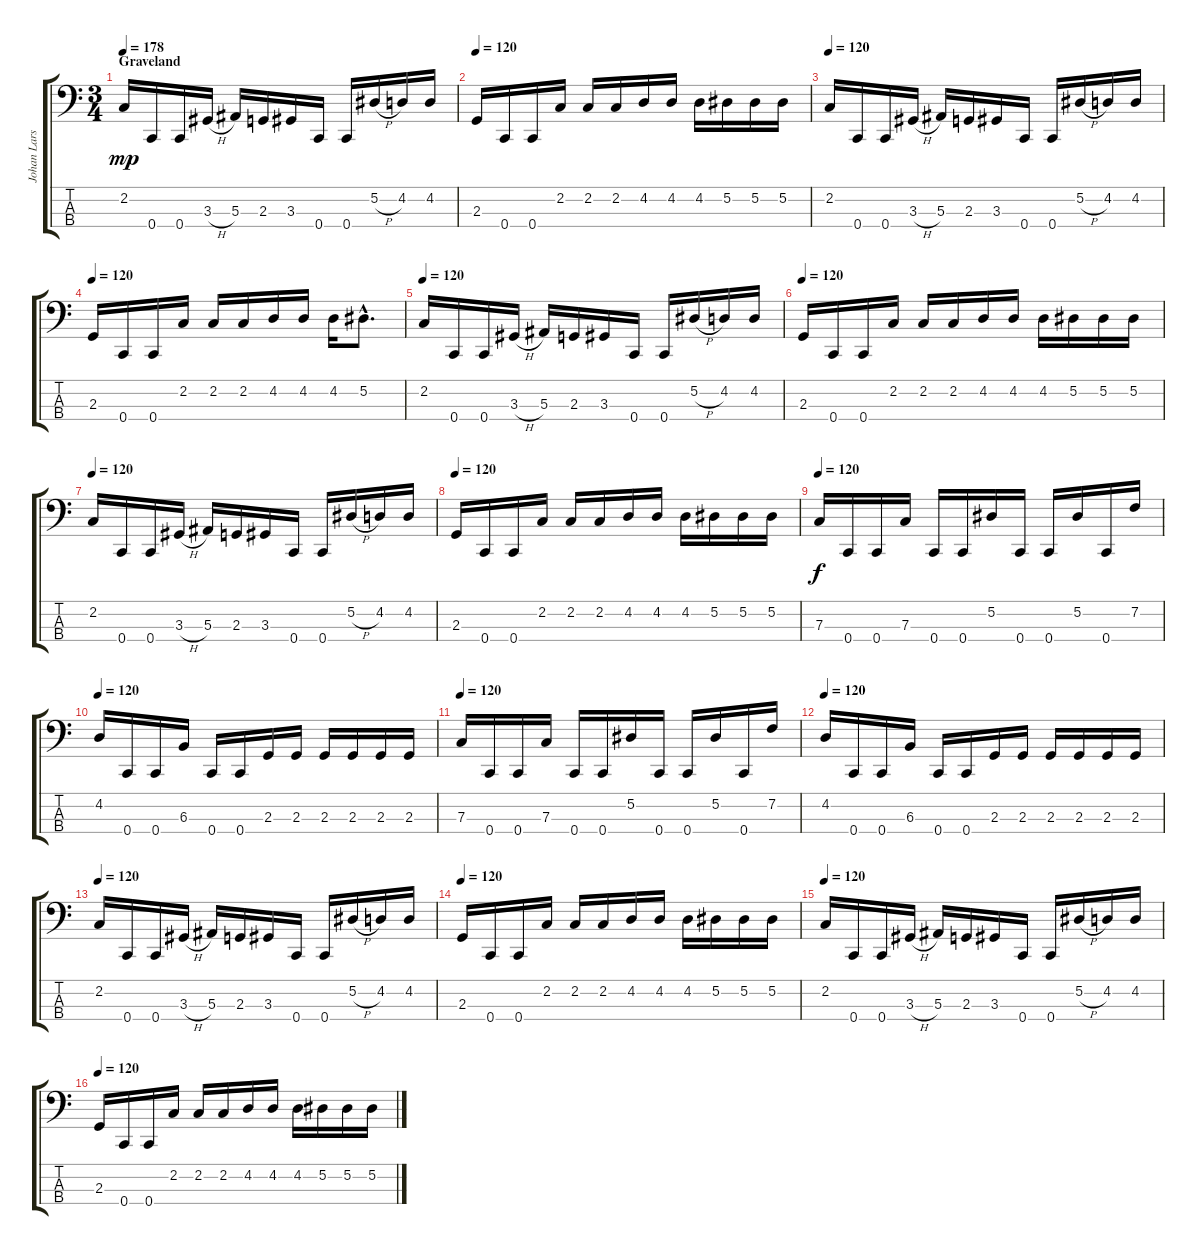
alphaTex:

\track ("Johan Larsson" "Johan Lars") {instrument electricbassfinger}
\staff {score tabs}
\tuning (Eb2 Bb1 F1 C1) {hide}
\ts (3 4)
\section ("" "Graveland")
\tempo 178
\tempo 120
\tempo 178
\clef f4
\ks c
2.2.16{dy mp instrument electricbassfinger} 0.4.16 0.4.16 3.3{h}.16 5.3.16 2.3.16 3.3.16 0.4.16 0.4.16 5.2{h}.16 4.2.16 4.2.16 |
\tempo 120
2.3.16 0.4.16 0.4.16 2.2.16 2.2.16 2.2.16 4.2.16 4.2.16 4.2.16 5.2.16 5.2.16 5.2.16 |
\tempo 120
2.2.16 0.4.16 0.4.16 3.3{h}.16 5.3.16 2.3.16 3.3.16 0.4.16 0.4.16 5.2{h}.16 4.2.16 4.2.16 |
\tempo 120
2.3.16 0.4.16 0.4.16 2.2.16 2.2.16 2.2.16 4.2.16 4.2.16 4.2.16 5.2{hac}.8{d} |
\tempo 120
2.2.16 0.4.16 0.4.16 3.3{h}.16 5.3.16 2.3.16 3.3.16 0.4.16 0.4.16 5.2{h}.16 4.2.16 4.2.16 |
\tempo 120
2.3.16 0.4.16 0.4.16 2.2.16 2.2.16 2.2.16 4.2.16 4.2.16 4.2.16 5.2.16 5.2.16 5.2.16 |
\tempo 120
2.2.16 0.4.16 0.4.16 3.3{h}.16 5.3.16 2.3.16 3.3.16 0.4.16 0.4.16 5.2{h}.16 4.2.16 4.2.16 |
\tempo 120
2.3.16 0.4.16 0.4.16 2.2.16 2.2.16 2.2.16 4.2.16 4.2.16 4.2.16 5.2.16 5.2.16 5.2.16 |
\tempo 120
7.3.16{dy f} 0.4.16 0.4.16 7.3.16 0.4.16 0.4.16 5.2.16 0.4.16 0.4.16 5.2.16 0.4.16 7.2.16 |
\tempo 120
4.2.16 0.4.16 0.4.16 6.3.16 0.4.16 0.4.16 2.3.16 2.3.16 2.3.16 2.3.16 2.3.16 2.3.16 |
\tempo 120
7.3.16 0.4.16 0.4.16 7.3.16 0.4.16 0.4.16 5.2.16 0.4.16 0.4.16 5.2.16 0.4.16 7.2.16 |
\tempo 120
4.2.16 0.4.16 0.4.16 6.3.16 0.4.16 0.4.16 2.3.16 2.3.16 2.3.16 2.3.16 2.3.16 2.3.16 |
\tempo 120
2.2.16 0.4.16 0.4.16 3.3{h}.16 5.3.16 2.3.16 3.3.16 0.4.16 0.4.16 5.2{h}.16 4.2.16 4.2.16 |
\tempo 120
2.3.16 0.4.16 0.4.16 2.2.16 2.2.16 2.2.16 4.2.16 4.2.16 4.2.16 5.2.16 5.2.16 5.2.16 |
\tempo 120
2.2.16 0.4.16 0.4.16 3.3{h}.16 5.3.16 2.3.16 3.3.16 0.4.16 0.4.16 5.2{h}.16 4.2.16 4.2.16 |
\tempo 120
2.3.16 0.4.16 0.4.16 2.2.16 2.2.16 2.2.16 4.2.16 4.2.16 4.2.16 5.2.16 5.2.16 5.2.16
